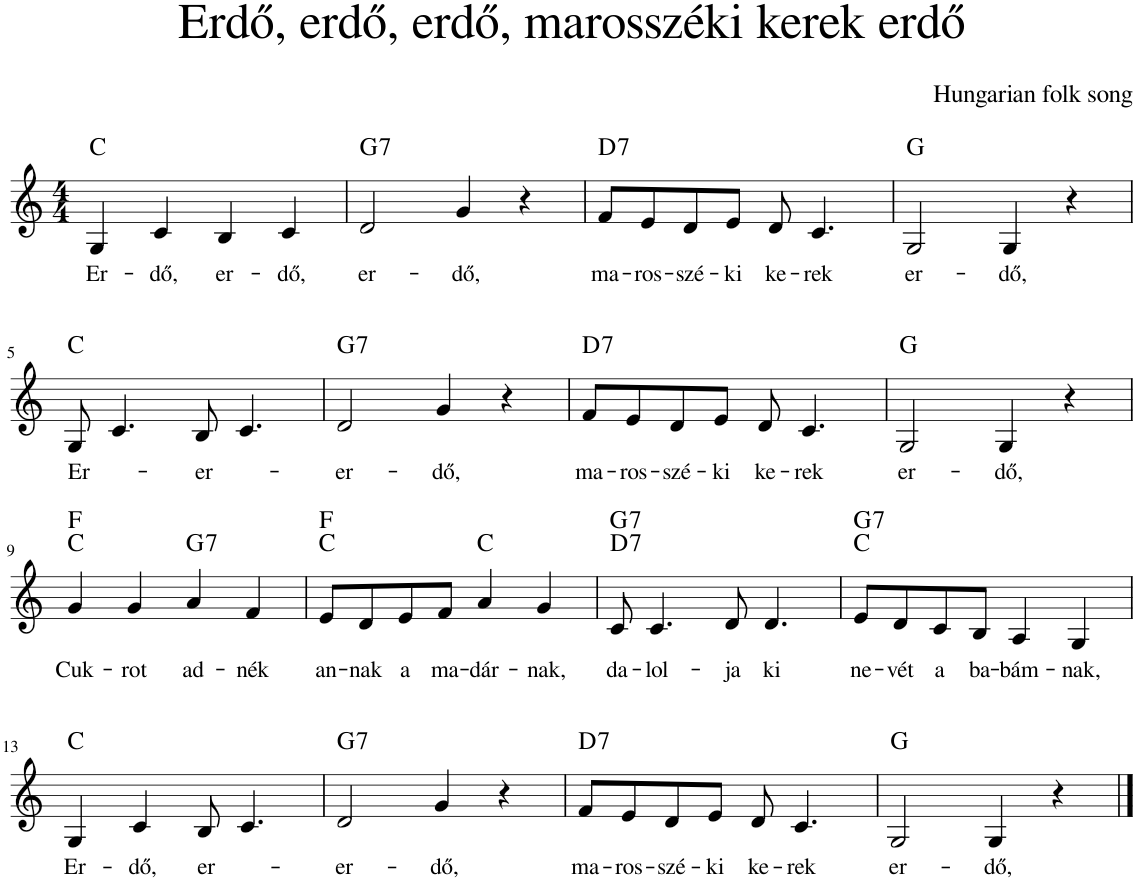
**kern	**text	**harte
*part1	*part1	*part1
*staff1	*staff1	*
*I"Choir	*	*
*I'Ch	*	*
*clefG2	*	*
*k[]	*	*
*M4/4	*	*
=1	=1	=1
!	!LO:LY:b	!
4G/	Er-	C:maj
!	!LO:LY:b	!
4c/	-dő,	.
!	!LO:LY:b	!
4B/	er-	.
!	!LO:LY:b	!
4c/	-dő,	.
=2	=2	=2
!	!LO:LY:b	!LO:H:kt=7
2d/	er-	G:7
!	!LO:LY:b	!
4g/	-dő,	.
4r	.	.
=3	=3	=3
!	!LO:LY:b	!LO:H:kt=7
8f/L	ma-	D:7
!	!LO:LY:b	!
8e/	-ros-	.
!	!LO:LY:b	!
8d/	-szé-	.
!	!LO:LY:b	!
8e/J	-ki	.
!	!LO:LY:b	!
8d/	ke-	.
!	!LO:LY:b	!
4.c/	-rek	.
=4	=4	=4
!	!LO:LY:b	!
2G/	er-	G:maj
!	!LO:LY:b	!
4G/	-dő,	.
4r	.	.
!!LO:LB:g=z
=5	=5	=5
!	!LO:LY:b	!
8G/	Er-	C:maj
4.c/	.	.
!	!LO:LY:b	!
8B/	er-	.
4.c/	.	.
=6	=6	=6
!	!LO:LY:b	!LO:H:kt=7
2d/	er-	G:7
!	!LO:LY:b	!
4g/	-dő,	.
4r	.	.
=7	=7	=7
!	!LO:LY:b	!LO:H:kt=7
8f/L	ma-	D:7
!	!LO:LY:b	!
8e/	-ros-	.
!	!LO:LY:b	!
8d/	-szé-	.
!	!LO:LY:b	!
8e/J	-ki	.
!	!LO:LY:b	!
8d/	ke-	.
!	!LO:LY:b	!
4.c/	-rek	.
=8	=8	=8
!	!LO:LY:b	!
2G/	er-	G:maj
!	!LO:LY:b	!
4G/	-dő,	.
4r	.	.
!!LO:LB:g=z
=9	=9	=9
!	!LO:LY:b	!
4g/	Cuk-	C:maj F:maj
!	!LO:LY:b	!
4g/	-rot	.
!	!LO:LY:b	!LO:H:kt=7
4a/	ad-	G:7
!	!LO:LY:b	!
4f/	-nék	.
=10	=10	=10
!	!LO:LY:b	!
8e/L	an-	C:maj F:maj
!	!LO:LY:b	!
8d/	-nak	.
!	!LO:LY:b	!
8e/	a	.
!	!LO:LY:b	!
8f/J	ma-	.
!	!LO:LY:b	!
4a/	-dár-	C:maj
!	!LO:LY:b	!
4g/	-nak,	.
=11	=11	=11
!	!LO:LY:b	!LO:H:n=1:kt=7
!	!	!LO:H:n=2:kt=7
8c/	da-	D:7 G:7
!	!LO:LY:b	!
4.c/	-lol-	.
!	!LO:LY:b	!
8d/	-ja	.
!	!LO:LY:b	!
4.d/	ki	.
=12	=12	=12
!	!LO:LY:b	!LO:H:n=2:kt=7
8e/L	ne-	C:maj G:7
!	!LO:LY:b	!
8d/	-vét	.
!	!LO:LY:b	!
8c/	a	.
!	!LO:LY:b	!
8B/J	ba-	.
!	!LO:LY:b	!
4A/	-bám-	.
!	!LO:LY:b	!
4G/	-nak,	.
!!LO:LB:g=z
=13	=13	=13
!	!LO:LY:b	!
4G/	Er-	C:maj
!	!LO:LY:b	!
4c/	-dő,	.
!	!LO:LY:b	!
8B/	er-	.
4.c/	.	.
=14	=14	=14
!	!LO:LY:b	!LO:H:kt=7
2d/	er-	G:7
!	!LO:LY:b	!
4g/	-dő,	.
4r	.	.
=15	=15	=15
!	!LO:LY:b	!LO:H:kt=7
8f/L	ma-	D:7
!	!LO:LY:b	!
8e/	-ros-	.
!	!LO:LY:b	!
8d/	-szé-	.
!	!LO:LY:b	!
8e/J	-ki	.
!	!LO:LY:b	!
8d/	ke-	.
!	!LO:LY:b	!
4.c/	-rek	.
=16	=16	=16
!	!LO:LY:b	!
2G/	er-	G:maj
!	!LO:LY:b	!
4G/	-dő,	.
4r	.	.
==	==	==
*-	*-	*-
